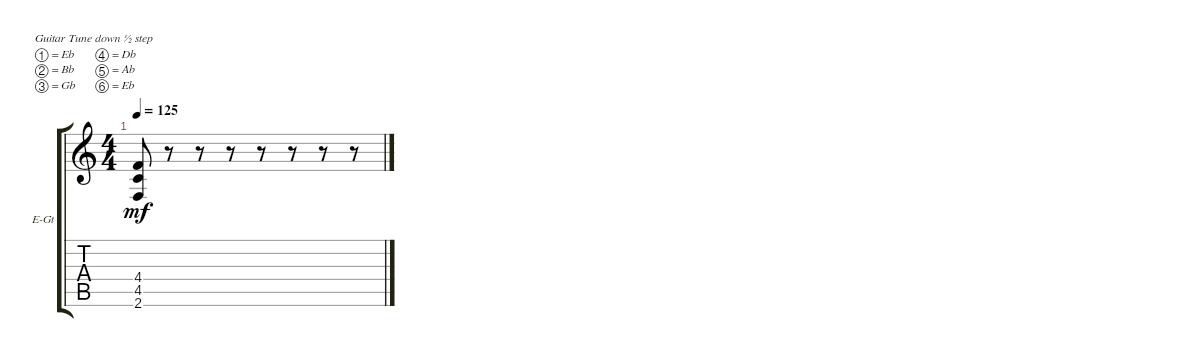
\defaultSystemsLayout 4
\bracketExtendMode groupsimilarinstruments
\firstSystemTrackNameOrientation horizontal
\otherSystemsTrackNameOrientation horizontal
\track ("Electric Guitar" "E-Gt") {instrument distortionguitar}
\staff {score tabs}
\tuning (Eb4 Bb3 Gb3 Db3 Ab2 Eb2)
\ts (4 4)
\tempo 125
\clef g2
\ks c
(2.6 4.5 4.4).8{dy mf} r.8 r.8 r.8 r.8 r.8 r.8 r.8
